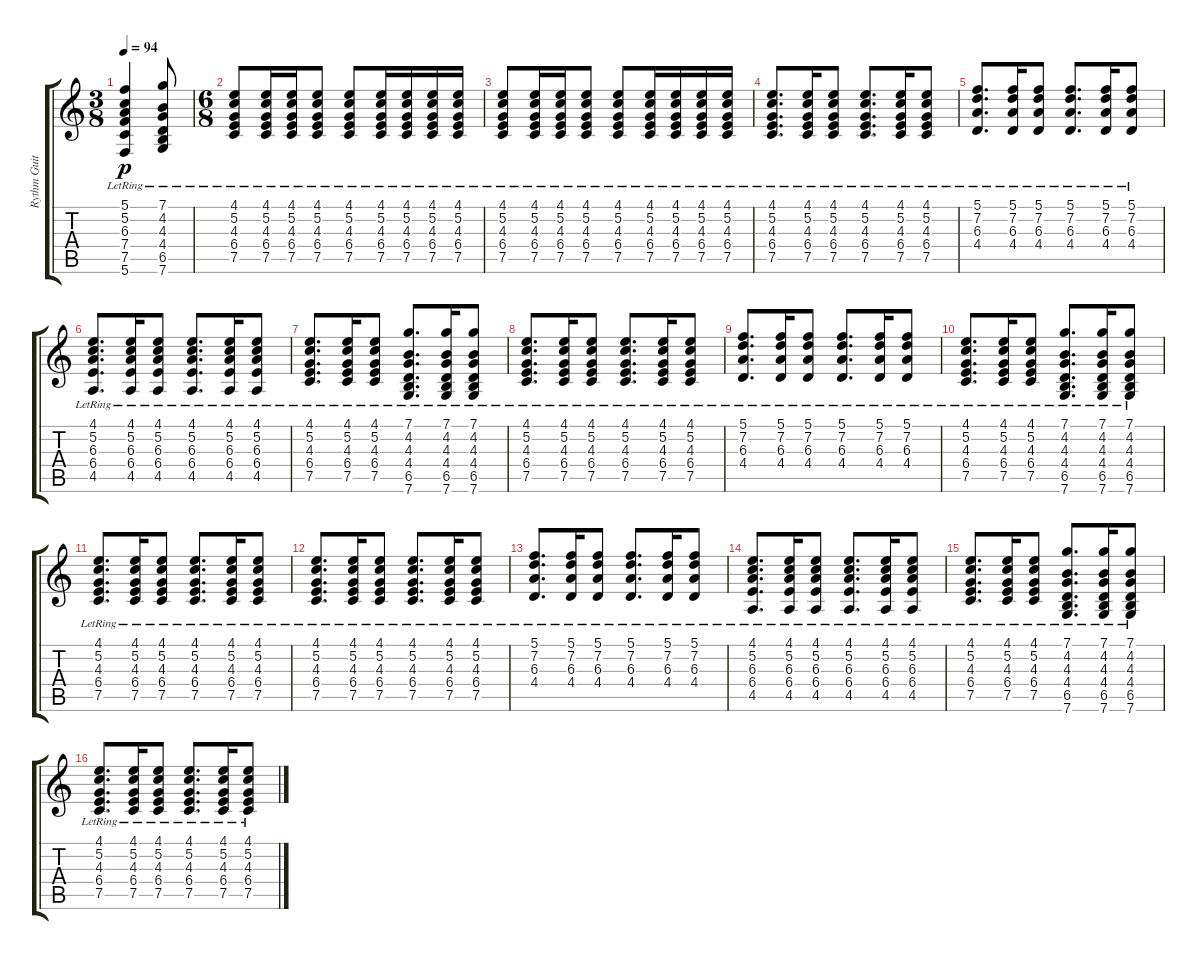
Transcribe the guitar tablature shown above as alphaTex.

\track ("Rythm Guitar" "Rythm Guit") {instrument acousticguitarnylon}
\staff {score tabs}
\tuning (C4 G3 Eb3 Bb2 F2 C2) {hide}
\ts (3 8)
\tempo 94
\clef g2
\ks c
(5.1{lr} 5.2{lr} 6.3{lr} 7.4{lr} 7.5{lr} 5.6{lr}).4{dy p} (7.1{lr} 4.2{lr} 4.3{lr} 4.4{lr} 6.5{lr} 7.6{lr}).8 |
\ts (6 8)
(4.1{lr} 5.2{lr} 4.3{lr} 6.4{lr} 7.5{lr}).8 (4.1{lr} 5.2{lr} 4.3{lr} 6.4{lr} 7.5{lr}).16 (4.1{lr} 5.2{lr} 4.3{lr} 6.4{lr} 7.5{lr}).16 (4.1{lr} 5.2{lr} 4.3{lr} 6.4{lr} 7.5{lr}).8 (4.1{lr} 5.2{lr} 4.3{lr} 6.4{lr} 7.5{lr}).8 (4.1{lr} 5.2{lr} 4.3{lr} 6.4{lr} 7.5{lr}).16 (4.1{lr} 5.2{lr} 4.3{lr} 6.4{lr} 7.5{lr}).16 (4.1{lr} 5.2{lr} 4.3{lr} 6.4{lr} 7.5{lr}).16 (4.1{lr} 5.2{lr} 4.3{lr} 6.4{lr} 7.5{lr}).16 |
(4.1{lr} 5.2{lr} 4.3{lr} 6.4{lr} 7.5{lr}).8 (4.1{lr} 5.2{lr} 4.3{lr} 6.4{lr} 7.5{lr}).16 (4.1{lr} 5.2{lr} 4.3{lr} 6.4{lr} 7.5{lr}).16 (4.1{lr} 5.2{lr} 4.3{lr} 6.4{lr} 7.5{lr}).8 (4.1{lr} 5.2{lr} 4.3{lr} 6.4{lr} 7.5{lr}).8 (4.1{lr} 5.2{lr} 4.3{lr} 6.4{lr} 7.5{lr}).16 (4.1{lr} 5.2{lr} 4.3{lr} 6.4{lr} 7.5{lr}).16 (4.1{lr} 5.2{lr} 4.3{lr} 6.4{lr} 7.5{lr}).16 (4.1{lr} 5.2{lr} 4.3{lr} 6.4{lr} 7.5{lr}).16 |
(4.1{lr} 5.2{lr} 4.3{lr} 6.4{lr} 7.5{lr}).8{d} (4.1{lr} 5.2{lr} 4.3{lr} 6.4{lr} 7.5{lr}).16 (4.1{lr} 5.2{lr} 4.3{lr} 6.4{lr} 7.5{lr}).8 (4.1{lr} 5.2{lr} 4.3{lr} 6.4{lr} 7.5{lr}).8{d} (4.1{lr} 5.2{lr} 4.3{lr} 6.4{lr} 7.5{lr}).16 (4.1{lr} 5.2{lr} 4.3{lr} 6.4{lr} 7.5{lr}).8 |
(5.1{lr} 7.2{lr} 6.3{lr} 4.4{lr}).8{d} (5.1{lr} 7.2{lr} 6.3{lr} 4.4{lr}).16 (5.1{lr} 7.2{lr} 6.3{lr} 4.4{lr}).8 (5.1{lr} 7.2{lr} 6.3{lr} 4.4{lr}).8{d} (5.1{lr} 7.2{lr} 6.3{lr} 4.4{lr}).16 (5.1{lr} 7.2{lr} 6.3{lr} 4.4{lr}).8 |
(4.1{lr} 5.2{lr} 6.3{lr} 6.4{lr} 4.5{lr}).8{d} (4.1{lr} 5.2{lr} 6.3{lr} 6.4{lr} 4.5{lr}).16 (4.1{lr} 5.2{lr} 6.3{lr} 6.4{lr} 4.5{lr}).8 (4.1{lr} 5.2{lr} 6.3{lr} 6.4{lr} 4.5{lr}).8{d} (4.1{lr} 5.2{lr} 6.3{lr} 6.4{lr} 4.5{lr}).16 (4.1{lr} 5.2{lr} 6.3{lr} 6.4{lr} 4.5{lr}).8 |
(4.1{lr} 5.2{lr} 4.3{lr} 6.4{lr} 7.5{lr}).8{d} (4.1{lr} 5.2{lr} 4.3{lr} 6.4{lr} 7.5{lr}).16 (4.1{lr} 5.2{lr} 4.3{lr} 6.4{lr} 7.5{lr}).8 (7.1{lr} 4.2{lr} 4.3{lr} 4.4{lr} 6.5{lr} 7.6{lr}).8{d} (7.1{lr} 4.2{lr} 4.3{lr} 4.4{lr} 6.5{lr} 7.6{lr}).16 (7.1{lr} 4.2{lr} 4.3{lr} 4.4{lr} 6.5{lr} 7.6{lr}).8 |
(4.1{lr} 5.2{lr} 4.3{lr} 6.4{lr} 7.5{lr}).8{d} (4.1{lr} 5.2{lr} 4.3{lr} 6.4{lr} 7.5{lr}).16 (4.1{lr} 5.2{lr} 4.3{lr} 6.4{lr} 7.5{lr}).8 (4.1{lr} 5.2{lr} 4.3{lr} 6.4{lr} 7.5{lr}).8{d} (4.1{lr} 5.2{lr} 4.3{lr} 6.4{lr} 7.5{lr}).16 (4.1{lr} 5.2{lr} 4.3{lr} 6.4{lr} 7.5{lr}).8 |
(5.1{lr} 7.2{lr} 6.3{lr} 4.4{lr}).8{d} (5.1{lr} 7.2{lr} 6.3{lr} 4.4{lr}).16 (5.1{lr} 7.2{lr} 6.3{lr} 4.4{lr}).8 (5.1{lr} 7.2{lr} 6.3{lr} 4.4{lr}).8{d} (5.1{lr} 7.2{lr} 6.3{lr} 4.4{lr}).16 (5.1{lr} 7.2{lr} 6.3{lr} 4.4{lr}).8 |
(4.1{lr} 5.2{lr} 4.3{lr} 6.4{lr} 7.5{lr}).8{d} (4.1{lr} 5.2{lr} 4.3{lr} 6.4{lr} 7.5{lr}).16 (4.1{lr} 5.2{lr} 4.3{lr} 6.4{lr} 7.5{lr}).8 (7.1{lr} 4.2{lr} 4.3{lr} 4.4{lr} 6.5{lr} 7.6{lr}).8{d} (7.1{lr} 4.2{lr} 4.3{lr} 4.4{lr} 6.5{lr} 7.6{lr}).16 (7.1{lr} 4.2{lr} 4.3{lr} 4.4{lr} 6.5{lr} 7.6{lr}).8 |
(4.1{lr} 5.2{lr} 4.3{lr} 6.4{lr} 7.5{lr}).8{d} (4.1{lr} 5.2{lr} 4.3{lr} 6.4{lr} 7.5{lr}).16 (4.1{lr} 5.2{lr} 4.3{lr} 6.4{lr} 7.5{lr}).8 (4.1{lr} 5.2{lr} 4.3{lr} 6.4{lr} 7.5{lr}).8{d} (4.1{lr} 5.2{lr} 4.3{lr} 6.4{lr} 7.5{lr}).16 (4.1{lr} 5.2{lr} 4.3{lr} 6.4{lr} 7.5{lr}).8 |
(4.1{lr} 5.2{lr} 4.3{lr} 6.4{lr} 7.5{lr}).8{d} (4.1{lr} 5.2{lr} 4.3{lr} 6.4{lr} 7.5{lr}).16 (4.1{lr} 5.2{lr} 4.3{lr} 6.4{lr} 7.5{lr}).8 (4.1{lr} 5.2{lr} 4.3{lr} 6.4{lr} 7.5{lr}).8{d} (4.1{lr} 5.2{lr} 4.3{lr} 6.4{lr} 7.5{lr}).16 (4.1{lr} 5.2{lr} 4.3{lr} 6.4{lr} 7.5{lr}).8 |
(5.1{lr} 7.2{lr} 6.3{lr} 4.4{lr}).8{d} (5.1{lr} 7.2{lr} 6.3{lr} 4.4{lr}).16 (5.1{lr} 7.2{lr} 6.3{lr} 4.4{lr}).8 (5.1{lr} 7.2{lr} 6.3{lr} 4.4{lr}).8{d} (5.1{lr} 7.2{lr} 6.3{lr} 4.4{lr}).16 (5.1{lr} 7.2{lr} 6.3{lr} 4.4{lr}).8 |
(4.1{lr} 5.2{lr} 6.3{lr} 6.4{lr} 4.5{lr}).8{d} (4.1{lr} 5.2{lr} 6.3{lr} 6.4{lr} 4.5{lr}).16 (4.1{lr} 5.2{lr} 6.3{lr} 6.4{lr} 4.5{lr}).8 (4.1{lr} 5.2{lr} 6.3{lr} 6.4{lr} 4.5{lr}).8{d} (4.1{lr} 5.2{lr} 6.3{lr} 6.4{lr} 4.5{lr}).16 (4.1{lr} 5.2{lr} 6.3{lr} 6.4{lr} 4.5{lr}).8 |
(4.1{lr} 5.2{lr} 4.3{lr} 6.4{lr} 7.5{lr}).8{d} (4.1{lr} 5.2{lr} 4.3{lr} 6.4{lr} 7.5{lr}).16 (4.1{lr} 5.2{lr} 4.3{lr} 6.4{lr} 7.5{lr}).8 (7.1{lr} 4.2{lr} 4.3{lr} 4.4{lr} 6.5{lr} 7.6{lr}).8{d} (7.1{lr} 4.2{lr} 4.3{lr} 4.4{lr} 6.5{lr} 7.6{lr}).16 (7.1{lr} 4.2{lr} 4.3{lr} 4.4{lr} 6.5{lr} 7.6{lr}).8 |
(4.1{lr} 5.2{lr} 4.3{lr} 6.4{lr} 7.5{lr}).8{d} (4.1{lr} 5.2{lr} 4.3{lr} 6.4{lr} 7.5{lr}).16 (4.1{lr} 5.2{lr} 4.3{lr} 6.4{lr} 7.5{lr}).8 (4.1{lr} 5.2{lr} 4.3{lr} 6.4{lr} 7.5{lr}).8{d} (4.1{lr} 5.2{lr} 4.3{lr} 6.4{lr} 7.5{lr}).16 (4.1{lr} 5.2{lr} 4.3{lr} 6.4{lr} 7.5{lr}).8
